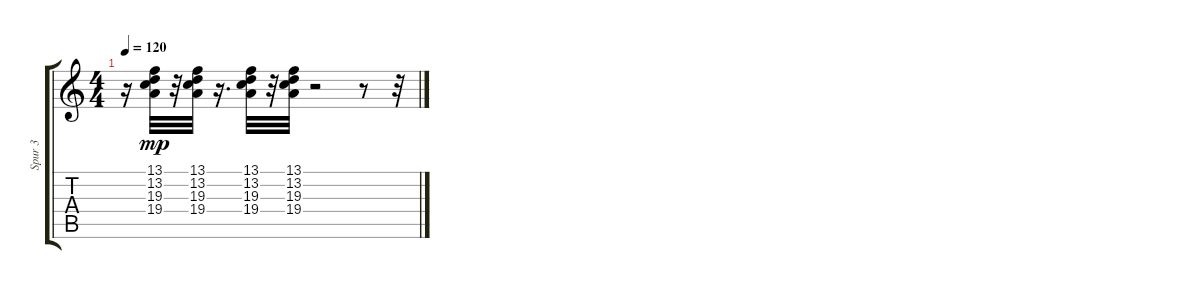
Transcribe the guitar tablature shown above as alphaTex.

\track ("Spur 3" "Spur 3") {instrument percussiveorgan}
\staff {score tabs}
\tuning (E4 B3 G3 D3 A2 E2) {hide}
\ts (4 4)
\tempo 120
\clef g2
\ks c
r.16{dy mp} (13.1 13.2 19.3 19.4).32 r.32 (13.1 13.2 19.3 19.4).32 r.16{d} (13.1 13.2 19.3 19.4).32 r.32 (13.1 13.2 19.3 19.4).32 r.2 r.8 r.32
